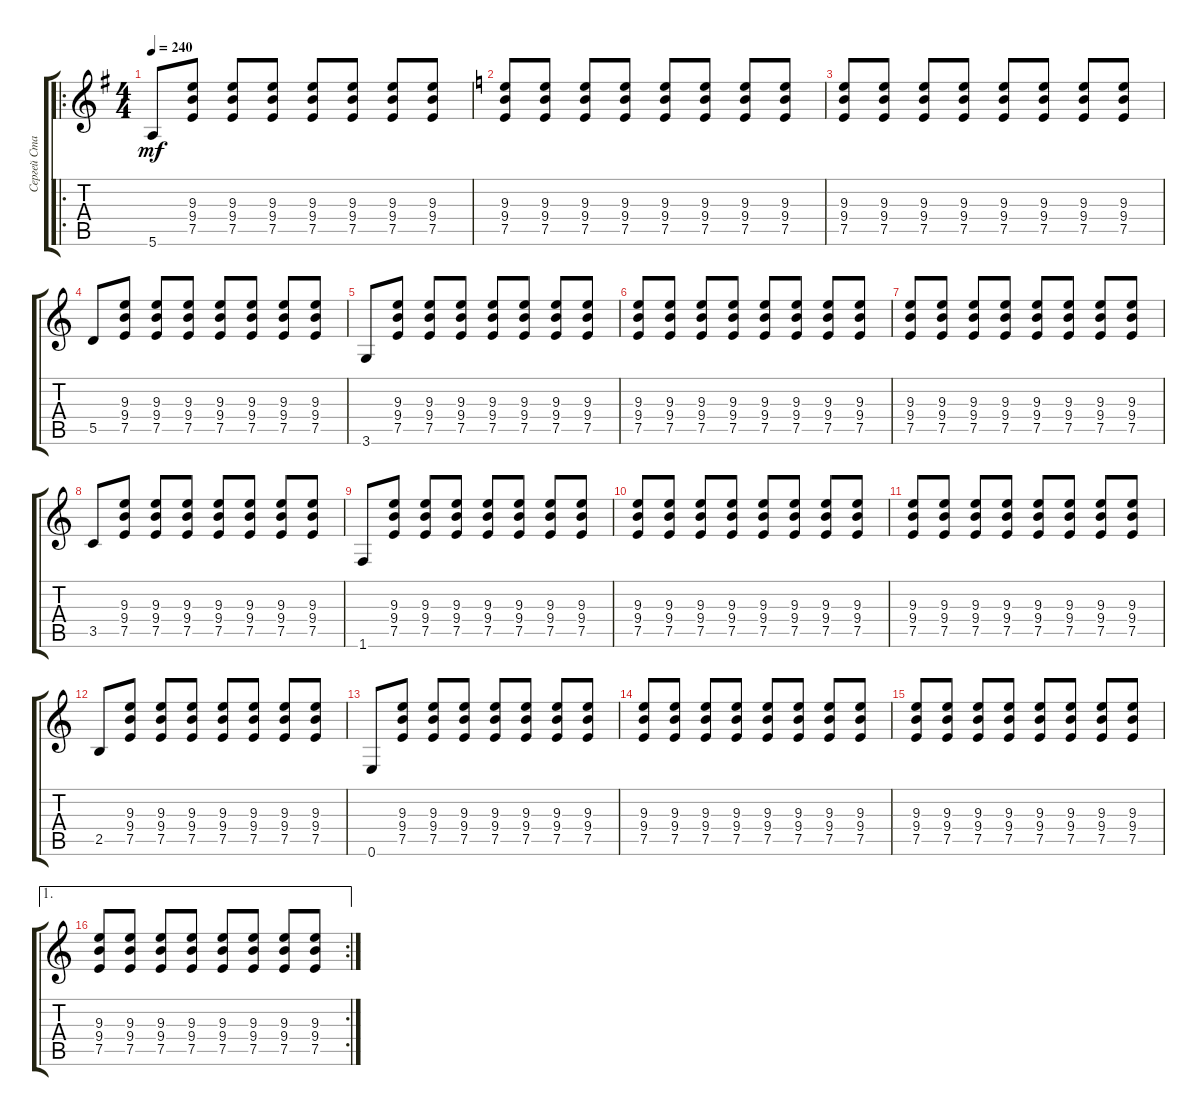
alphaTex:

\track ("Сергей Стасилович" "Сергей Ста") {instrument distortionguitar}
\staff {score tabs}
\tuning (E4 B3 G3 D3 A2 E2) {hide}
\ro
\ts (4 4)
\tempo 240
\clef g2
\ks g
5.6.8{dy mf} (9.3 9.4 7.5).8 (9.3 9.4 7.5).8 (9.3 9.4 7.5).8 (9.3 9.4 7.5).8 (9.3 9.4 7.5).8 (9.3 9.4 7.5).8 (9.3 9.4 7.5).8 |
\ks c
(9.3 9.4 7.5).8 (9.3 9.4 7.5).8 (9.3 9.4 7.5).8 (9.3 9.4 7.5).8 (9.3 9.4 7.5).8 (9.3 9.4 7.5).8 (9.3 9.4 7.5).8 (9.3 9.4 7.5).8 |
(9.3 9.4 7.5).8 (9.3 9.4 7.5).8 (9.3 9.4 7.5).8 (9.3 9.4 7.5).8 (9.3 9.4 7.5).8 (9.3 9.4 7.5).8 (9.3 9.4 7.5).8 (9.3 9.4 7.5).8 |
5.5.8 (9.3 9.4 7.5).8 (9.3 9.4 7.5).8 (9.3 9.4 7.5).8 (9.3 9.4 7.5).8 (9.3 9.4 7.5).8 (9.3 9.4 7.5).8 (9.3 9.4 7.5).8 |
3.6.8 (9.3 9.4 7.5).8 (9.3 9.4 7.5).8 (9.3 9.4 7.5).8 (9.3 9.4 7.5).8 (9.3 9.4 7.5).8 (9.3 9.4 7.5).8 (9.3 9.4 7.5).8 |
(9.3 9.4 7.5).8 (9.3 9.4 7.5).8 (9.3 9.4 7.5).8 (9.3 9.4 7.5).8 (9.3 9.4 7.5).8 (9.3 9.4 7.5).8 (9.3 9.4 7.5).8 (9.3 9.4 7.5).8 |
(9.3 9.4 7.5).8 (9.3 9.4 7.5).8 (9.3 9.4 7.5).8 (9.3 9.4 7.5).8 (9.3 9.4 7.5).8 (9.3 9.4 7.5).8 (9.3 9.4 7.5).8 (9.3 9.4 7.5).8 |
3.5.8 (9.3 9.4 7.5).8 (9.3 9.4 7.5).8 (9.3 9.4 7.5).8 (9.3 9.4 7.5).8 (9.3 9.4 7.5).8 (9.3 9.4 7.5).8 (9.3 9.4 7.5).8 |
1.6.8 (9.3 9.4 7.5).8 (9.3 9.4 7.5).8 (9.3 9.4 7.5).8 (9.3 9.4 7.5).8 (9.3 9.4 7.5).8 (9.3 9.4 7.5).8 (9.3 9.4 7.5).8 |
(9.3 9.4 7.5).8 (9.3 9.4 7.5).8 (9.3 9.4 7.5).8 (9.3 9.4 7.5).8 (9.3 9.4 7.5).8 (9.3 9.4 7.5).8 (9.3 9.4 7.5).8 (9.3 9.4 7.5).8 |
(9.3 9.4 7.5).8 (9.3 9.4 7.5).8 (9.3 9.4 7.5).8 (9.3 9.4 7.5).8 (9.3 9.4 7.5).8 (9.3 9.4 7.5).8 (9.3 9.4 7.5).8 (9.3 9.4 7.5).8 |
2.5.8 (9.3 9.4 7.5).8 (9.3 9.4 7.5).8 (9.3 9.4 7.5).8 (9.3 9.4 7.5).8 (9.3 9.4 7.5).8 (9.3 9.4 7.5).8 (9.3 9.4 7.5).8 |
0.6.8 (9.3 9.4 7.5).8 (9.3 9.4 7.5).8 (9.3 9.4 7.5).8 (9.3 9.4 7.5).8 (9.3 9.4 7.5).8 (9.3 9.4 7.5).8 (9.3 9.4 7.5).8 |
(9.3 9.4 7.5).8 (9.3 9.4 7.5).8 (9.3 9.4 7.5).8 (9.3 9.4 7.5).8 (9.3 9.4 7.5).8 (9.3 9.4 7.5).8 (9.3 9.4 7.5).8 (9.3 9.4 7.5).8 |
(9.3 9.4 7.5).8 (9.3 9.4 7.5).8 (9.3 9.4 7.5).8 (9.3 9.4 7.5).8 (9.3 9.4 7.5).8 (9.3 9.4 7.5).8 (9.3 9.4 7.5).8 (9.3 9.4 7.5).8 |
\ae 1
\rc 2
(9.3 9.4 7.5).8 (9.3 9.4 7.5).8 (9.3 9.4 7.5).8 (9.3 9.4 7.5).8 (9.3 9.4 7.5).8 (9.3 9.4 7.5).8 (9.3 9.4 7.5).8 (9.3 9.4 7.5).8
